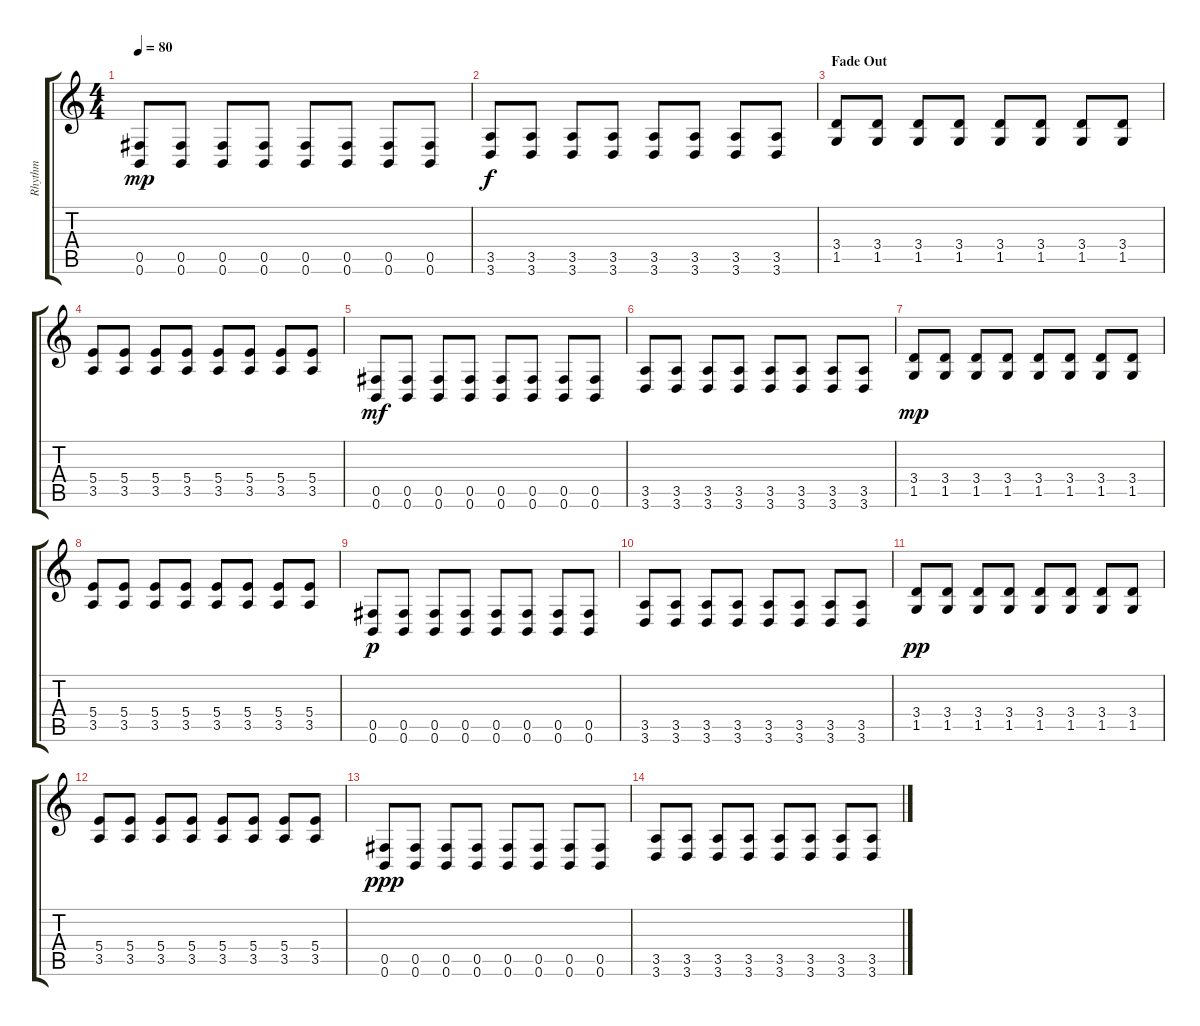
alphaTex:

\track ("Rhythm" "Rhythm") {instrument distortionguitar}
\staff {score tabs}
\tuning (Db4 Ab3 E3 B2 Gb2 B1) {hide}
\ts (4 4)
\tempo 80
\clef g2
\ks c
(0.5 0.6).8{dy mp} (0.5 0.6).8 (0.5 0.6).8 (0.5 0.6).8 (0.5 0.6).8 (0.5 0.6).8 (0.5 0.6).8 (0.5 0.6).8 |
(3.5 3.6).8{dy f} (3.5 3.6).8 (3.5 3.6).8 (3.5 3.6).8 (3.5 3.6).8 (3.5 3.6).8 (3.5 3.6).8 (3.5 3.6).8 |
\section ("" "Fade Out")
(3.4 1.5).8 (3.4 1.5).8 (3.4 1.5).8 (3.4 1.5).8 (3.4 1.5).8 (3.4 1.5).8 (3.4 1.5).8 (3.4 1.5).8 |
(5.4 3.5).8 (5.4 3.5).8 (5.4 3.5).8 (5.4 3.5).8 (5.4 3.5).8 (5.4 3.5).8 (5.4 3.5).8 (5.4 3.5).8 |
(0.5 0.6).8{dy mf} (0.5 0.6).8 (0.5 0.6).8 (0.5 0.6).8 (0.5 0.6).8 (0.5 0.6).8 (0.5 0.6).8 (0.5 0.6).8 |
(3.5 3.6).8 (3.5 3.6).8 (3.5 3.6).8 (3.5 3.6).8 (3.5 3.6).8 (3.5 3.6).8 (3.5 3.6).8 (3.5 3.6).8 |
(3.4 1.5).8{dy mp} (3.4 1.5).8 (3.4 1.5).8 (3.4 1.5).8 (3.4 1.5).8 (3.4 1.5).8 (3.4 1.5).8 (3.4 1.5).8 |
(5.4 3.5).8 (5.4 3.5).8 (5.4 3.5).8 (5.4 3.5).8 (5.4 3.5).8 (5.4 3.5).8 (5.4 3.5).8 (5.4 3.5).8 |
(0.5 0.6).8{dy p} (0.5 0.6).8 (0.5 0.6).8 (0.5 0.6).8 (0.5 0.6).8 (0.5 0.6).8 (0.5 0.6).8 (0.5 0.6).8 |
(3.5 3.6).8 (3.5 3.6).8 (3.5 3.6).8 (3.5 3.6).8 (3.5 3.6).8 (3.5 3.6).8 (3.5 3.6).8 (3.5 3.6).8 |
(3.4 1.5).8{dy pp} (3.4 1.5).8 (3.4 1.5).8 (3.4 1.5).8 (3.4 1.5).8 (3.4 1.5).8 (3.4 1.5).8 (3.4 1.5).8 |
(5.4 3.5).8 (5.4 3.5).8 (5.4 3.5).8 (5.4 3.5).8 (5.4 3.5).8 (5.4 3.5).8 (5.4 3.5).8 (5.4 3.5).8 |
(0.5 0.6).8{dy ppp} (0.5 0.6).8 (0.5 0.6).8 (0.5 0.6).8 (0.5 0.6).8 (0.5 0.6).8 (0.5 0.6).8 (0.5 0.6).8 |
(3.5 3.6).8 (3.5 3.6).8 (3.5 3.6).8 (3.5 3.6).8 (3.5 3.6).8 (3.5 3.6).8 (3.5 3.6).8 (3.5 3.6).8
